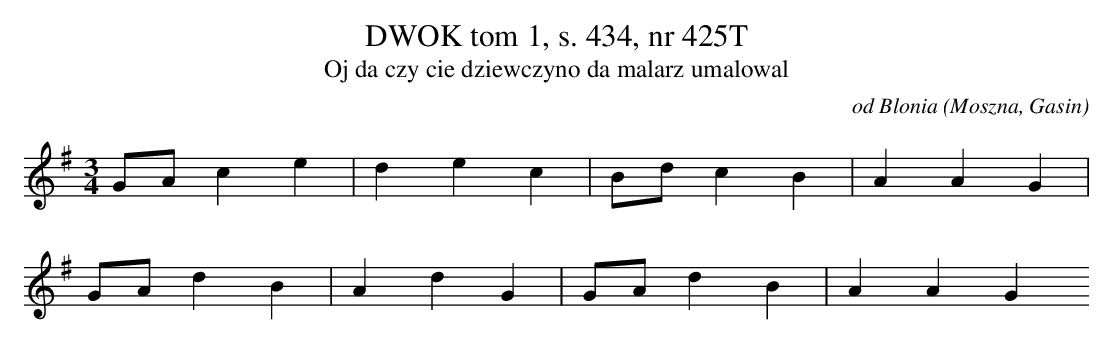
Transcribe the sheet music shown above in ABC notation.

X:1
T: DWOK tom 1, s. 434, nr 425T
T: Oj da czy cie dziewczyno da malarz umalowal
O: od Blonia (Moszna, Gasin)
M: 3/4
L: 1/8
K: G
GAc2e2 | d2e2c2 | Bdc2B2 | A2A2G2 |
GAd2B2 | A2d2G2 | GAd2B2 | A2A2G2
